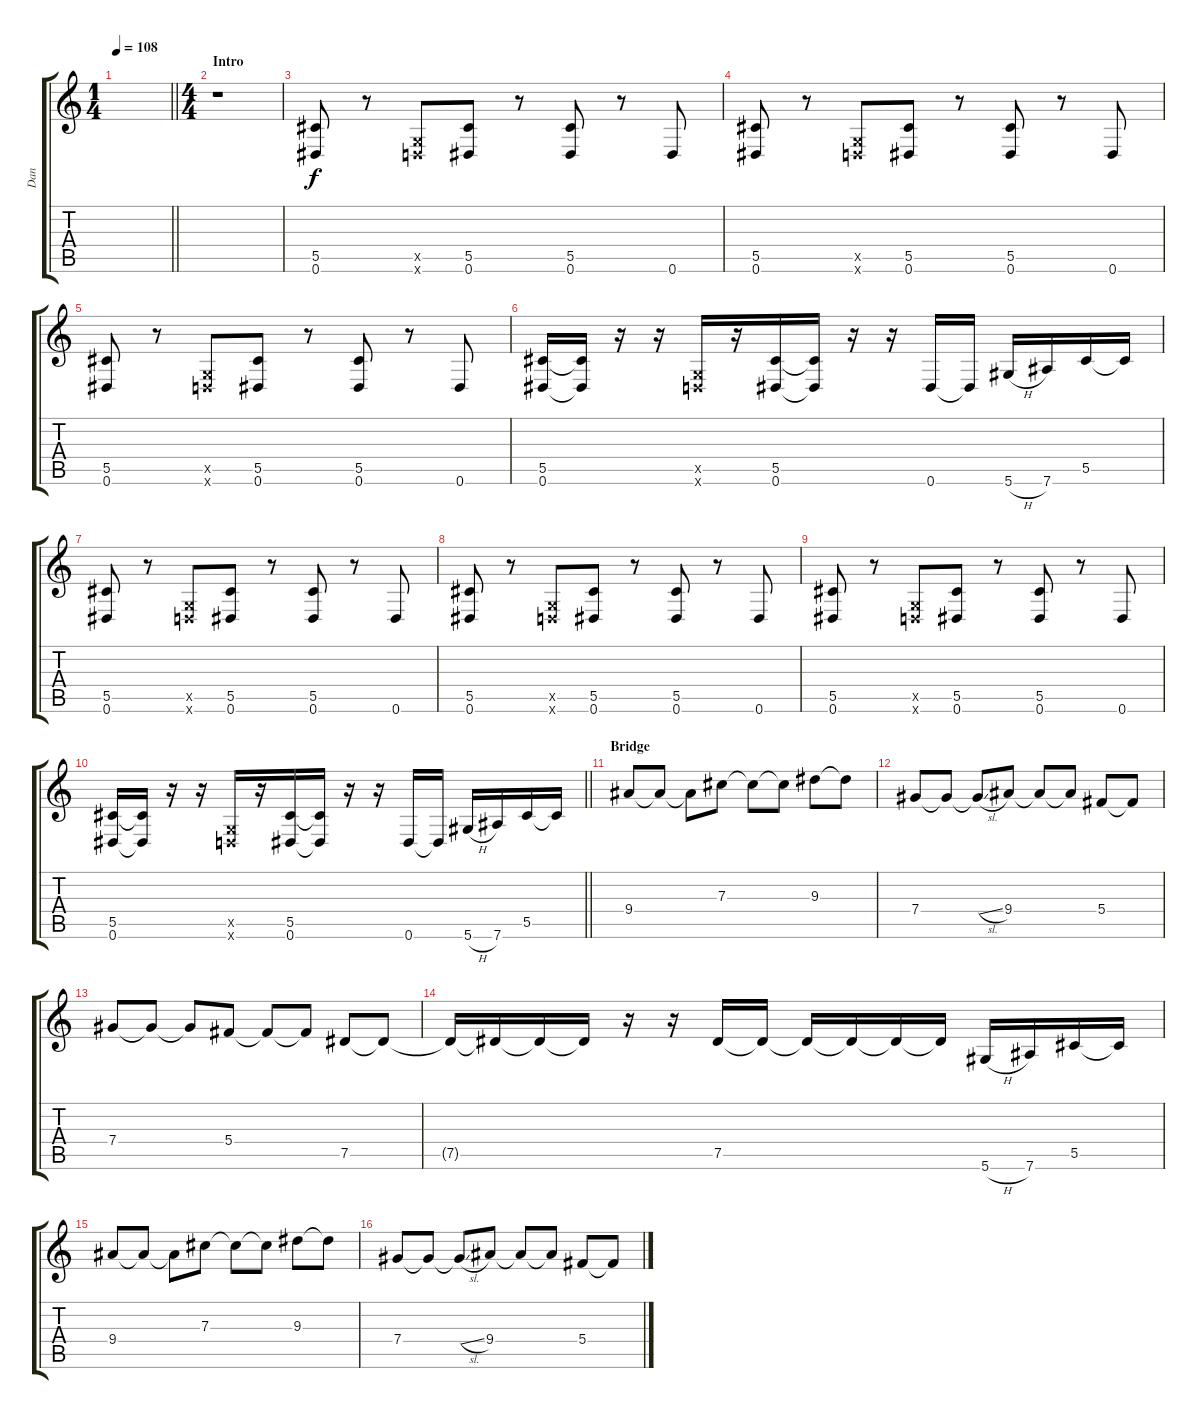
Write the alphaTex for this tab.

\track ("Dan" "Dan") {instrument acousticguitarsteel}
\staff {score tabs}
\tuning (Eb4 Bb3 Gb3 Db3 Ab2 Eb2) {hide}
\ts (1 4)
\tempo 108
\clef g2
\barLineRight lightlight
\ks c
|
\ts (4 4)
\section ("" "Intro")
r.1 |
(5.5 0.6).8 r.8 (-1.5{x} -1.6{x}).8 (5.5 0.6).8 r.8 (5.5 0.6).8 r.8 0.6.8 |
(5.5 0.6).8 r.8 (-1.5{x} -1.6{x}).8 (5.5 0.6).8 r.8 (5.5 0.6).8 r.8 0.6.8 |
(5.5 0.6).8 r.8 (-1.5{x} -1.6{x}).8 (5.5 0.6).8 r.8 (5.5 0.6).8 r.8 0.6.8 |
(5.5 0.6).16 (5.5{t} 0.6{t}).16 r.16 r.16 (-1.5{x} -1.6{x}).16 r.16 (5.5 0.6).16 (5.5{t} 0.6{t}).16 r.16 r.16 0.6.16 0.6{t}.16 5.6{h}.16 7.6.16 5.5.16 5.5{t}.16 |
(5.5 0.6).8 r.8 (-1.5{x} -1.6{x}).8 (5.5 0.6).8 r.8 (5.5 0.6).8 r.8 0.6.8 |
(5.5 0.6).8 r.8 (-1.5{x} -1.6{x}).8 (5.5 0.6).8 r.8 (5.5 0.6).8 r.8 0.6.8 |
(5.5 0.6).8 r.8 (-1.5{x} -1.6{x}).8 (5.5 0.6).8 r.8 (5.5 0.6).8 r.8 0.6.8 |
\barLineRight lightlight
(5.5 0.6).16 (5.5{t} 0.6{t}).16 r.16 r.16 (-1.5{x} -1.6{x}).16 r.16 (5.5 0.6).16 (5.5{t} 0.6{t}).16 r.16 r.16 0.6.16 0.6{t}.16 5.6{h}.16 7.6.16 5.5.16 5.5{t}.16 |
\section ("" "Bridge")
9.4.8 9.4{t}.8 9.4{t}.8 7.3.8 7.3{t}.8 7.3{t}.8 9.3.8 9.3{t}.8 |
7.4.8 7.4{t}.8 7.4{sl t}.8 9.4.8 9.4{t}.8 9.4{t}.8 5.4.8 5.4{t}.8 |
7.4.8 7.4{t}.8 7.4{t}.8 5.4.8 5.4{t}.8 5.4{t}.8 7.5.8 7.5{t}.8 |
7.5{t}.16 7.5{t}.16 7.5{t}.16 7.5{t}.16 r.16 r.16 7.5.16 7.5{t}.16 7.5{t}.16 7.5{t}.16 7.5{t}.16 7.5{t}.16 5.6{h}.16 7.6.16 5.5.16 5.5{t}.16 |
9.4.8 9.4{t}.8 9.4{t}.8 7.3.8 7.3{t}.8 7.3{t}.8 9.3.8 9.3{t}.8 |
7.4.8 7.4{t}.8 7.4{sl t}.8 9.4.8 9.4{t}.8 9.4{t}.8 5.4.8 5.4{t}.8
